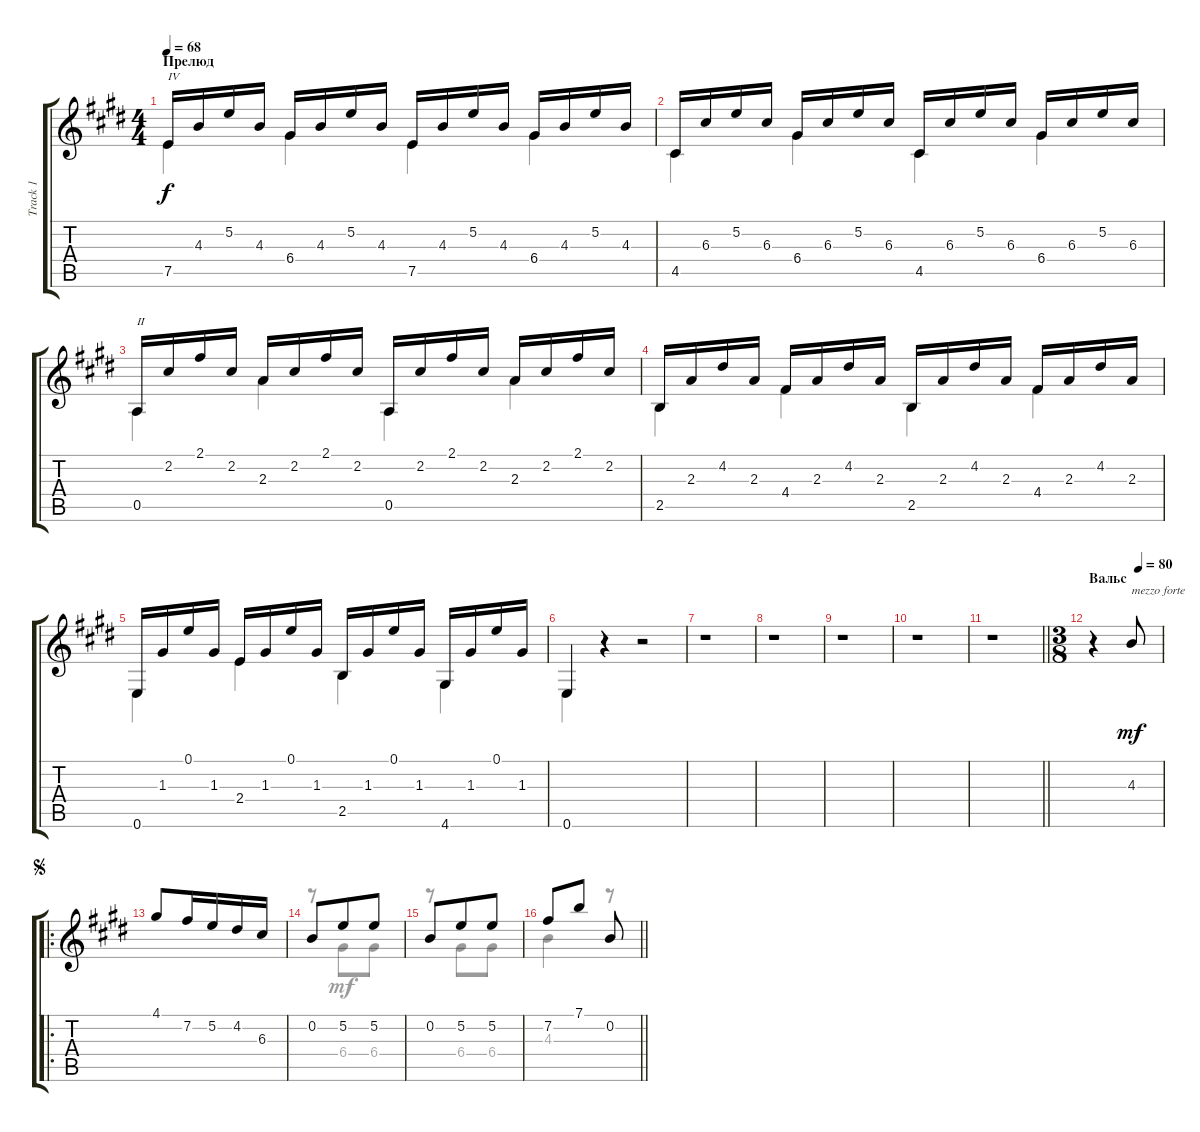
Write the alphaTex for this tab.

\track ("Track 1" "Track 1") {instrument acousticguitarsteel}
\staff {score tabs}
\tuning (E4 B3 G3 D3 A2 E2) {hide}
\voice
\ts (4 4)
\section ("" "Прелюд")
\tempo 68
\clef g2
\ks e
7.5.16{txt "IV" dy f instrument acousticguitarsteel} 4.3.16 5.2.16 4.3.16{beam split} 6.4.16 4.3.16 5.2.16 4.3.16 7.5.16 4.3.16 5.2.16 4.3.16{beam split} 6.4.16 4.3.16 5.2.16 4.3.16 |
4.5.16 6.3.16 5.2.16 6.3.16{beam split} 6.4.16 6.3.16 5.2.16 6.3.16 4.5.16 6.3.16 5.2.16 6.3.16{beam split} 6.4.16 6.3.16 5.2.16 6.3.16 |
0.5.16{txt "II"} 2.2.16 2.1.16 2.2.16 2.3.16 2.2.16 2.1.16 2.2.16 0.5.16 2.2.16 2.1.16 2.2.16 2.3.16 2.2.16 2.1.16 2.2.16 |
2.5.16 2.3.16 4.2.16 2.3.16{beam split} 4.4.16 2.3.16 4.2.16 2.3.16 2.5.16 2.3.16 4.2.16 2.3.16{beam split} 4.4.16 2.3.16 4.2.16 2.3.16 |
0.6.16 1.3.16 0.1.16 1.3.16{beam split} 2.4.16 1.3.16 0.1.16 1.3.16 2.5.16 1.3.16 0.1.16 1.3.16{beam split} 4.6.16 1.3.16 0.1.16 1.3.16 |
0.6.4 r.4 r.2 |
r.1 |
r.1 |
r.1 |
r.1 |
\barLineRight lightlight
r.1 |
\ts (3 8)
\section ("" "Вальс")
\tempo (80 0.6666666666666666)
r.4{beam merge} 4.3.8{txt "mezzo forte" dy mf volume 16 beam Up} |
\ro
\jump segno
4.1.8{beam Up beam merge} 7.2.16{beam Up} 5.2.16{beam Up beam merge} 4.2.16{beam Up} 6.3.16{beam Up} |
0.2.8{beam merge} 5.2.8{beam merge} 5.2.8 |
0.2.8{beam merge} 5.2.8{beam merge} 5.2.8 |
\barLineRight lightlight
7.2.8 7.1.8{beam split} 0.2.8
\voice
\clef g2
\ottava regular
\simile none
\ks e
7.5.4{dy f} 6.4.4 7.5.4 6.4.4 |
4.5.4 6.4.4 4.5.4 6.4.4 |
0.5.4 2.3.4 0.5.4 2.3.4 |
2.5.4 4.4.4 2.5.4 4.4.4 |
0.6.4 2.4.4 2.5.4 4.6.4 |
0.6.4 r.4 r.2 |
|
|
|
|
\barLineRight lightlight
|
|
|
r.8 6.4.8{dy mf beam merge} 6.4.8 |
r.8 6.4.8{beam merge} 6.4.8 |
\barLineRight lightlight
4.3.4 r.8
